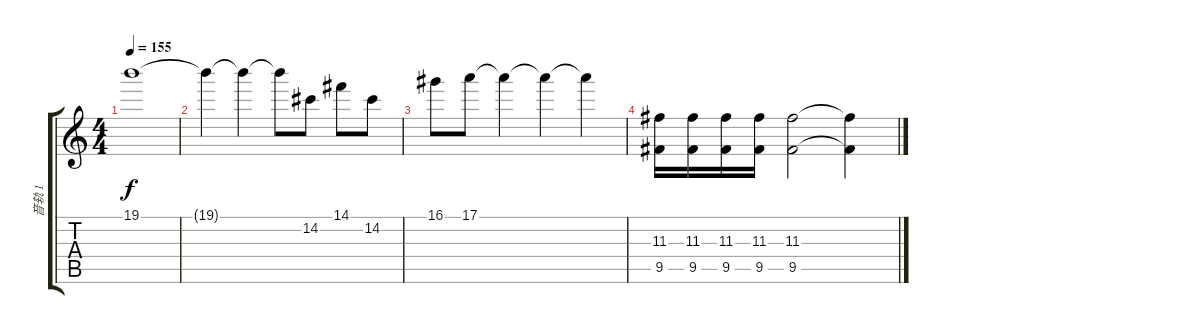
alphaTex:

\track ("音轨 1" "音轨 1") {instrument overdrivenguitar}
\staff {score tabs}
\tuning (E4 B3 G3 D3 A2 E2) {hide}
\ts (4 4)
\tempo 155
\clef g2
\ks c
19.1.1{dy f} |
19.1{t}.4 19.1{t}.4 19.1{t}.8 14.2.8 14.1.8 14.2.8 |
16.1.8 17.1.8 17.1{t}.4 17.1{t}.4 17.1{t}.4 |
(11.3 9.5).16 (11.3 9.5).16 (11.3 9.5).16 (11.3 9.5).16 (11.3 9.5).2 (11.3{t} 9.5{t}).4
